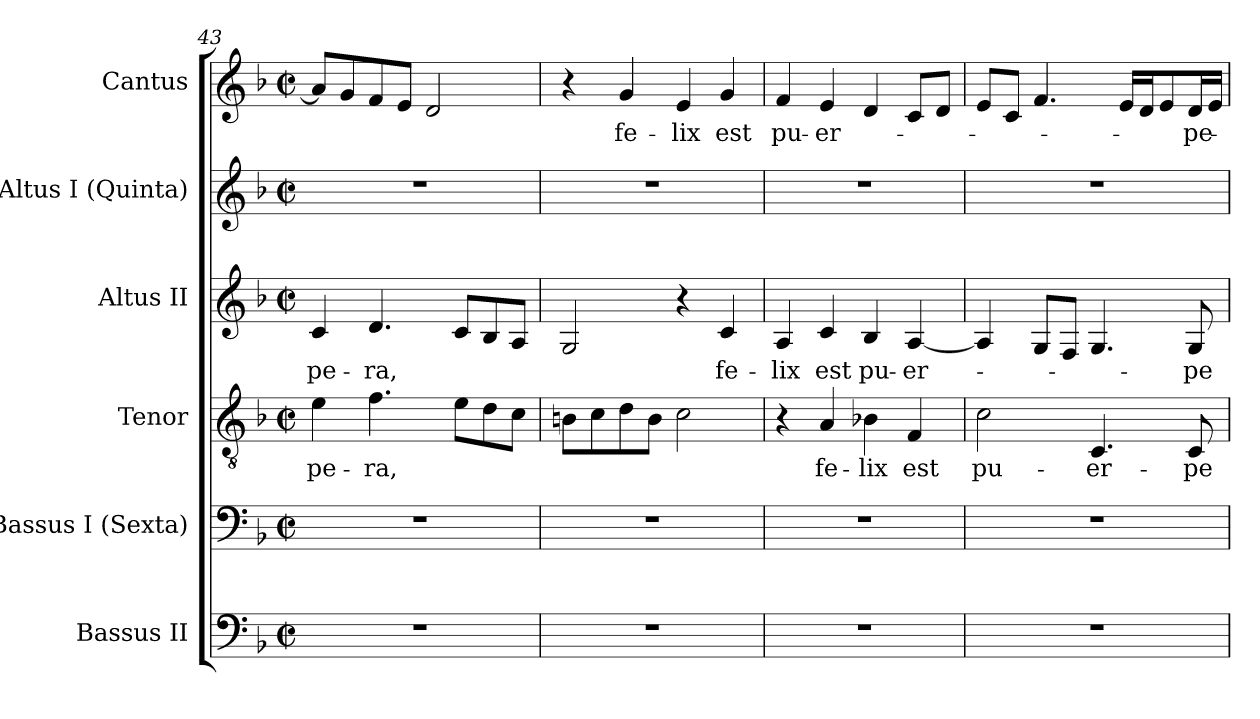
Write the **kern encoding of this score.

**kern	**kern	**kern	**text	**kern	**text	**kern	**kern	**text
*part6	*part5	*part4	*part4	*part3	*part3	*part2	*part1	*part1
*staff6	*staff5	*staff4	*staff4	*staff3	*staff3	*staff2	*staff1	*staff1
*I"Bassus II	*I"Bassus I (Sexta)	*I"Tenor	*	*I"Altus II	*	*I"Altus I (Quinta)	*I"Cantus	*
*I'B.	*I'B.	*I'T.	*	*I'A.	*	*I'A.	*I'S.	*
*clefF4	*clefF4	*clefGv2	*	*clefG2	*	*clefG2	*clefG2	*
*	*	*ITrd7c12	*	*	*	*	*	*
*k[b-]	*k[b-]	*k[b-]	*	*k[b-]	*	*k[b-]	*k[b-]	*
*F:	*F:	*F:	*	*F:	*	*F:	*F:	*
*M2/2	*M2/2	*M2/2	*	*M2/2	*	*M2/2	*M2/2	*
*met(c|)	*met(c|)	*met(c|)	*	*met(c|)	*	*met(c|)	*met(c|)	*
=43	=43	=43	=43	=43	=43	=43	=43	=43
!	!	!	!LO:LY:b:color=#000000	!	!	!	!	!
!	!	!	!	!	!LO:LY:b:color=#000000	!	!	!
1r	1r	4Ei\	-pe-	4ci/	-pe-	1r	8ai/L]	.
.	.	.	.	.	.	.	8gi/	.
!	!	!	!LO:LY:b:color=#000000	!	!	!	!	!
!	!	!	!	!	!LO:LY:b:color=#000000	!	!	!
.	.	4.Fi\	-ra,	4.di/	-ra,	.	8fi/	.
.	.	.	.	.	.	.	8ei/J	.
.	.	.	.	.	.	.	2di/	.
.	.	8Ei\L	.	8ci/L	.	.	.	.
.	.	8Di\	.	8B-i/	.	.	.	.
.	.	8Ci\J	.	8Ai/J	.	.	.	.
=44	=44	=44	=44	=44	=44	=44	=44	=44
1r	1r	8BBni\L	.	2Gi/	.	1r	4r	.
.	.	8Ci\	.	.	.	.	.	.
!	!	!	!	!	!	!	!	!LO:LY:b:color=#000000
.	.	8Di\	.	.	.	.	4gi/	fe-
.	.	8BBi\J	.	.	.	.	.	.
!	!	!	!	!	!	!	!	!LO:LY:b:color=#000000
.	.	2Ci\	.	4r	.	.	4ei/	-lix
!	!	!	!	!	!LO:LY:b:color=#000000	!	!	!
!	!	!	!	!	!	!	!	!LO:LY:b:color=#000000
.	.	.	.	4ci/	fe-	.	4gi/	est
=45	=45	=45	=45	=45	=45	=45	=45	=45
!	!	!	!	!	!LO:LY:b:color=#000000	!	!	!
!	!	!	!	!	!	!	!	!LO:LY:b:color=#000000
1r	1r	4r	.	4Ai/	-lix	1r	4fi/	pu-
!	!	!	!LO:LY:b:color=#000000	!	!	!	!	!
!	!	!	!	!	!LO:LY:b:color=#000000	!	!	!
!	!	!	!	!	!	!	!	!LO:LY:b:color=#000000
.	.	4AAi/	fe-	4ci/	est	.	4ei/	-er-
!	!	!	!LO:LY:b:color=#000000	!	!	!	!	!
!	!	!	!	!	!LO:LY:b:color=#000000	!	!	!
.	.	4BB-Xi\	-lix	4B-i/	pu-	.	4di/	.
!	!	!	!LO:LY:b:color=#000000	!	!	!	!	!
!	!	!	!	!	!LO:LY:b:color=#000000	!	!	!
.	.	4FFi/	est	[<4Ai/	-er-	.	8ci/L	.
.	.	.	.	.	.	.	8di/J	.
!!LO:LB:g=z
=46	=46	=46	=46	=46	=46	=46	=46	=46
!	!	!	!LO:LY:b:color=#000000	!	!	!	!	!
1r	1r	2Ci\	pu-	4Ai/]	.	1r	8ei/L	.
.	.	.	.	.	.	.	8ci/J	.
.	.	.	.	8Gi/L	.	.	4.fi/	.
.	.	.	.	8Fi/J	.	.	.	.
!	!	!	!LO:LY:b:color=#000000	!	!	!	!	!
.	.	4.CCi/	-er-	4.Gi/	.	.	.	.
.	.	.	.	.	.	.	16ei/LL	.
.	.	.	.	.	.	.	16di/J	.
.	.	.	.	.	.	.	8ei/	.
!	!	!	!LO:LY:b:color=#000000	!	!	!	!	!
!	!	!	!	!	!LO:LY:b:color=#000000	!	!	!
!	!	!	!	!	!	!	!	!LO:LY:b:color=#000000
.	.	8CCi/	-pe-	8Gi/	-pe-	.	16di/L	-pe-
.	.	.	.	.	.	.	16ei/JJ	.
=	=	=	=	=	=	=	=	=
*-	*-	*-	*-	*-	*-	*-	*-	*-
